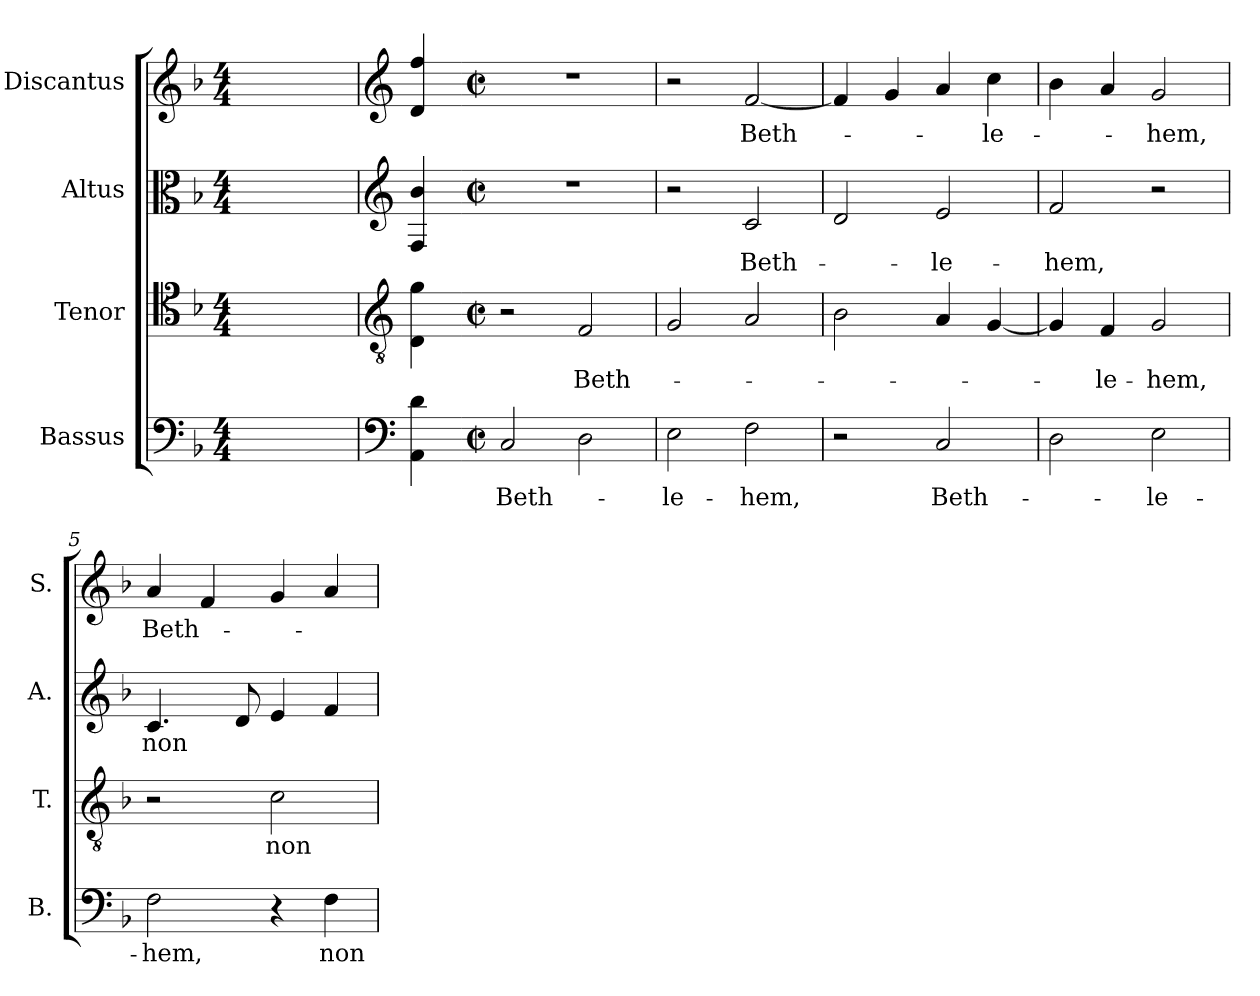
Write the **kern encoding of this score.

**kern	**text	**kern	**text	**kern	**text	**kern	**text
*part4	*part4	*part3	*part3	*part2	*part2	*part1	*part1
*staff4	*staff4	*staff3	*staff3	*staff2	*staff2	*staff1	*staff1
*I"Bassus	*	*I"Tenor	*	*I"Altus	*	*I"Discantus	*
*I'B.	*	*I'T.	*	*I'A.	*	*I'S.	*
!!LO:PB:g=z
*clefF4	*	*clefC4	*	*clefC3	*	*clefG2	*
*	*	*ITrd7c12	*	*	*	*	*
*k[b-]	*	*k[b-]	*	*k[b-]	*	*k[b-]	*
*F:	*	*F:	*	*F:	*	*F:	*
*M4/4	*	*M4/4	*	*M4/4	*	*M4/4	*
=1	=1	=1	=1	=1	=1	=1	=1
1ryy	.	1ryy	.	1ryy	.	1ryy	.
=2	=2	=2	=2	=2	=2	=2	=2
*clefF4	*	*clefGv2	*	*clefG2	*	*clefG2	*
4AAi\ 4di	.	4DDi\ 4Gi	.	4Fi/ 4b-i	.	4di/ 4ffi	.
=1-	=1-	=1-	=1-	=1-	=1-	=1-	=1-
*M2/2	*	*M2/2	*	*M2/2	*	*M2/2	*
*met(c|)	*	*met(c|)	*	*met(c|)	*	*met(c|)	*
!	!LO:LY:b:color=#000000	!	!	!	!	!	!
2Ci/	Beth-	2r	.	1r	.	1r	.
!	!	!	!LO:LY:b:color=#000000	!	!	!	!
2Di\	.	2FFi/	Beth-	.	.	.	.
=2	=2	=2	=2	=2	=2	=2	=2
!	!LO:LY:b:color=#000000	!	!	!	!	!	!
2Ei\	-le-	2GGi/	.	2r	.	2r	.
!	!LO:LY:b:color=#000000	!	!	!	!	!	!
!	!	!	!	!	!LO:LY:b:color=#000000	!	!
!	!	!	!	!	!	!	!LO:LY:b:color=#000000
2Fi\	-hem,	2AAi/	.	2ci/	Beth-	[<2fi/	Beth-
=3	=3	=3	=3	=3	=3	=3	=3
2r	.	2BB-i\	.	2di/	.	4fi/]	.
.	.	.	.	.	.	4gi/	.
!	!LO:LY:b:color=#000000	!	!	!	!	!	!
!	!	!	!	!	!LO:LY:b:color=#000000	!	!
2Ci/	Beth-	4AAi/	.	2ei/	-le-	4ai/	.
!	!	!	!	!	!	!	!LO:LY:b:color=#000000
.	.	[<4GGi/	.	.	.	4cci\	-le-
=4	=4	=4	=4	=4	=4	=4	=4
!	!	!	!	!	!LO:LY:b:color=#000000	!	!
2Di\	.	4GGi/]	.	2fi/	-hem,	4b-i\	.
!	!	!	!LO:LY:b:color=#000000	!	!	!	!
.	.	4FFi/	-le-	.	.	4ai/	.
!	!LO:LY:b:color=#000000	!	!	!	!	!	!
!	!	!	!LO:LY:b:color=#000000	!	!	!	!
!	!	!	!	!	!	!	!LO:LY:b:color=#000000
2Ei\	-le-	2GGi/	-hem,	2r	.	2gi/	-hem,
=5	=5	=5	=5	=5	=5	=5	=5
!	!LO:LY:b:color=#000000	!	!	!	!	!	!
!	!	!	!	!	!LO:LY:b:color=#000000	!	!
!	!	!	!	!	!	!	!LO:LY:b:color=#000000
2Fi\	-hem,	2r	.	4.ci/	non	4ai/	Beth-
.	.	.	.	.	.	4fi/	.
.	.	.	.	8di/	.	.	.
!	!	!	!LO:LY:b:color=#000000	!	!	!	!
4r	.	2Ci\	non	4ei/	.	4gi/	.
!	!LO:LY:b:color=#000000	!	!	!	!	!	!
4Fi\	non	.	.	4fi/	.	4ai/	.
=	=	=	=	=	=	=	=
*-	*-	*-	*-	*-	*-	*-	*-
